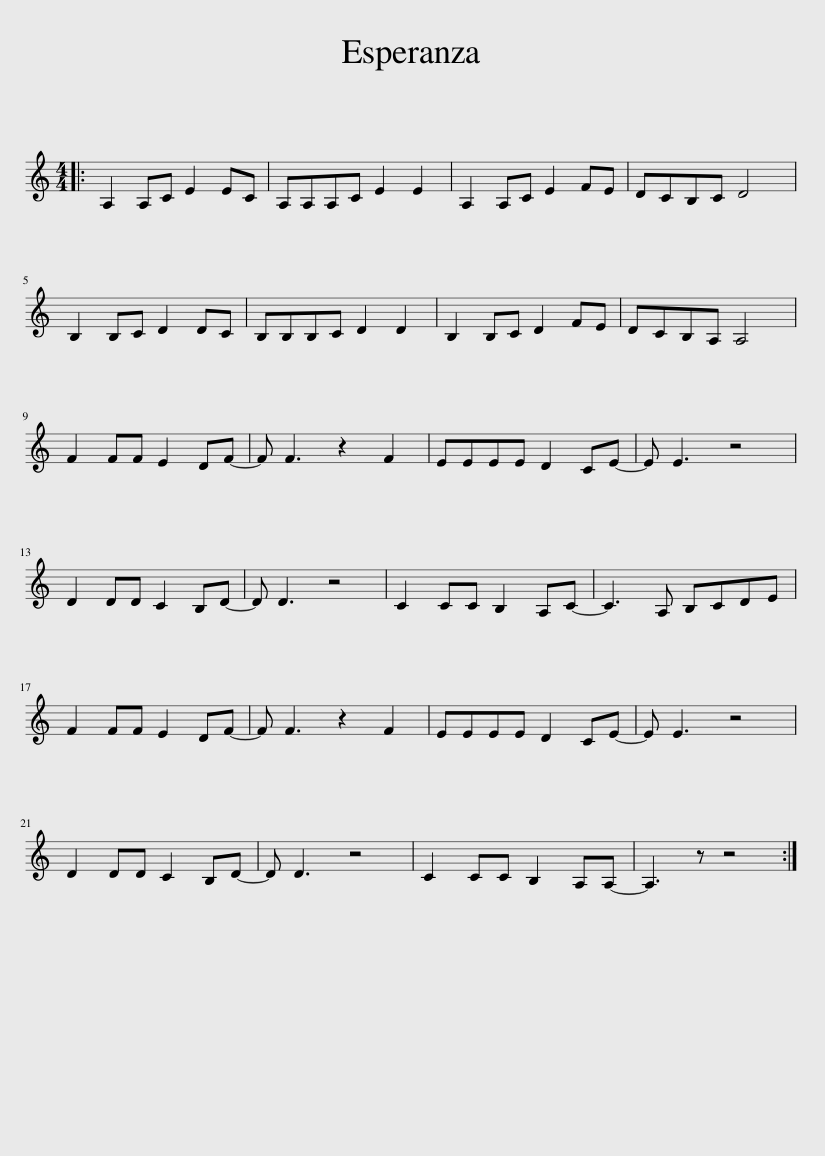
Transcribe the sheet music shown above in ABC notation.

X:1
L:1/8
M:4/4
I:linebreak $
K:C
V:1 treble
V:1
|: A,2 A,C E2 EC | A,A,A,C E2 E2 | A,2 A,C E2 FE | DCB,C D4 |$ B,2 B,C D2 DC | %5
 B,B,B,C D2 D2 | B,2 B,C D2 FE | DCB,A, A,4 |$ F2 FF E2 DF- | F F3 z2 F2 | %10
 EEEE D2 CE- | E E3 z4 |$ D2 DD C2 B,D- | D D3 z4 | C2 CC B,2 A,C- | %15
 C3 A, B,CDE |$ F2 FF E2 DF- | F F3 z2 F2 | EEEE D2 CE- | E E3 z4 |$ %20
 D2 DD C2 B,D- | D D3 z4 | C2 CC B,2 A,A,- | A,3 z z4 :| %24
